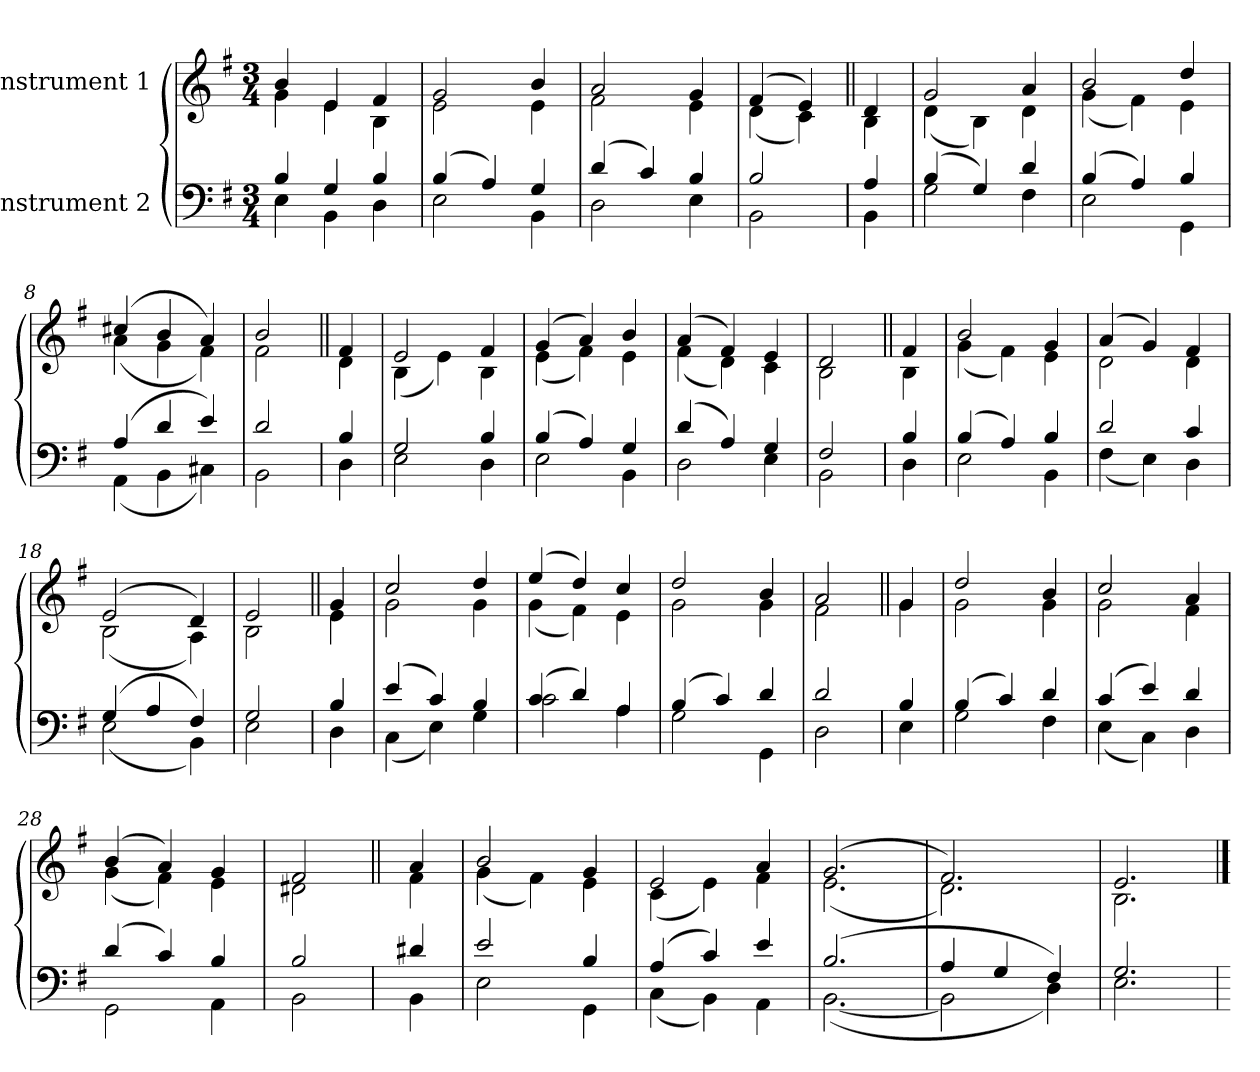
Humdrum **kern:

**kern	**kern
*part2	*part1
*staff2	*staff1
*I"Instrument 2	*I"Instrument 1
!!LO:PB:g=z
*stria5	*stria5
*clefF4	*clefG2
*k[f#]	*k[f#]
*G:	*G:
*M3/4	*M3/4
=1	=1
*^	*^
4B/	4E\	4b/	4g\
4G/	4BB\	4e/	4e\
4B/	4D\	4f#/	4B\
=2	=2	=2	=2
(>4B/	2E\	2g/	2e\
4A/)	.	.	.
4G/	4BB\	4b/	4e\
=3	=3	=3	=3
(>4d/	2D\	2a/	2f#\
4c/)	.	.	.
4B/	4E\	4g/	4e\
=4	=4	=4	=4
2B/	2BB\	(>4f#/	(<4d\
.	.	4e/)	4c\)
=5	=5	=5||	=5||
4A/	4BB\	4d/	4B\
=6	=6	=6	=6
(>4B/	2G\	2g/	(<4d\
4G/)	.	.	4B\)
4d/	4F#\	4a/	4d\
=7	=7	=7	=7
(>4B/	2E\	2b/	(<4g\
4A/)	.	.	4f#\)
4B/	4GG\	4dd/	4e\
=8	=8	=8	=8
(>4A/	(<4AA\	(>4cc#X/	(<4a\
4d/	4BB\	4b/	4g\
4e/)	4C#X\)	4a/)	4f#\)
!!LO:LB:g=z	!!
=9	=9	=9	=9
2d/	2BB\	2b/	2f#\
=10	=10	=10||	=10||
4B/	4D\	4f#/	4d\
=11	=11	=11	=11
2G/	2E\	2e/	(<4B\
.	.	.	4e\)
4B/	4D\	4f#/	4B\
=12	=12	=12	=12
(>4B/	2E\	(>4g/	(<4e\
4A/)	.	4a/)	4f#\)
4G/	4BB\	4b/	4e\
=13	=13	=13	=13
(>4d/	2D\	(>4a/	(<4f#\
4A/)	.	4f#/)	4d\)
4G/	4E\	4e/	4c\
=14	=14	=14	=14
2F#/	2BB\	2d/	2B\
=15	=15	=15||	=15||
4B/	4D\	4f#/	4B\
=16	=16	=16	=16
(>4B/	2E\	2b/	(<4g\
4A/)	.	.	4f#\)
4B/	4BB\	4g/	4e\
=17	=17	=17	=17
2d/	(<4F#\	(>4a/	2d\
.	4E\)	4g/)	.
4c/	4D\	4f#/	4d\
!!LO:LB:g=z	!!
=18	=18	=18	=18
(>4G/	(<2E\	(>2e/	(<2B\
4A/	.	.	.
4F#/)	4BB\)	4d/)	4A\)
=19	=19	=19	=19
2G/	2E\	2e/	2B\
=20	=20	=20||	=20||
4B/	4D\	4g/	4e\
=21	=21	=21	=21
(>4e/	(<4C\	2cc/	2g\
4c/)	4E\)	.	.
4B/	4G\	4dd/	4g\
=22	=22	=22	=22
(>4c/	2c\	(>4ee/	(<4g\
4d/)	.	4dd/)	4f#\)
4A/	4A\	4cc/	4e\
=23	=23	=23	=23
(>4B/	2G\	2dd/	2g\
4c/)	.	.	.
4d/	4GG\	4b/	4g\
=24	=24	=24	=24
2d/	2D\	2a/	2f#\
=25	=25	=25||	=25||
4B/	4E\	4g/	4g\
=26	=26	=26	=26
(>4B/	2G\	2dd/	2g\
4c/)	.	.	.
4d/	4F#\	4b/	4g\
!!LO:LB:g=z	!!
=27	=27	=27	=27
(>4c/	(<4E\	2cc/	2g\
4e/)	4C\)	.	.
4d/	4D\	4a/	4f#\
=28	=28	=28	=28
(>4d/	2GG\	(>4b/	(<4g\
4c/)	.	4a/)	4f#\)
4B/	4AA\	4g/	4e\
=29	=29	=29	=29
2B/	2BB\	2f#/	2d#X\
=30	=30	=30||	=30||
4d#X/	4BB\	4a/	4f#\
=31	=31	=31	=31
2e/	2E\	2b/	(<4g\
.	.	.	4f#\)
4B/	4GG\	4g/	4e\
=32	=32	=32	=32
(>4A/	(<4C\	2e/	(<4c\
4c/)	4BB\)	.	4e\)
4e/	4AA\	4a/	4f#\
=33	=33	=33	=33
(>2.B/	(<[<2.BB\	(>2.g/	(<2.e\
=34	=34	=34	=34
4A/	2BB\]	2.f#/)	2.d\)
4G/	.	.	.
4F#/)	4D\)	.	.
=35	=35	=35	=35
2.G/	2.E\	2.e/	2.B\
*v	*v	*	*
*	*v	*v
=	==
*-	*-
